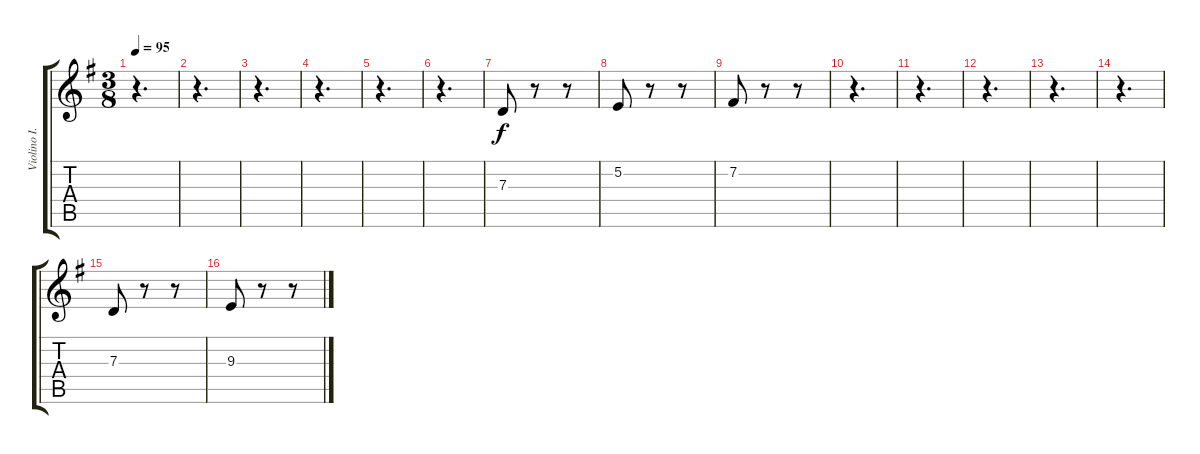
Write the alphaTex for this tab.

\track ("Violino I. di ripieno" "Violino I.") {instrument violin}
\staff {score tabs}
\tuning (E4 B3 G3 D3 A2 E2) {hide}
\ts (3 8)
\tempo 95
\clef g2
\ks g
r.4{d dy f} |
r.4{d} |
r.4{d} |
r.4{d} |
r.4{d} |
r.4{d} |
7.3.8 r.8 r.8 |
5.2.8 r.8 r.8 |
7.2.8 r.8 r.8 |
r.4{d} |
r.4{d} |
r.4{d} |
r.4{d} |
r.4{d} |
7.3.8 r.8 r.8 |
9.3.8 r.8 r.8
